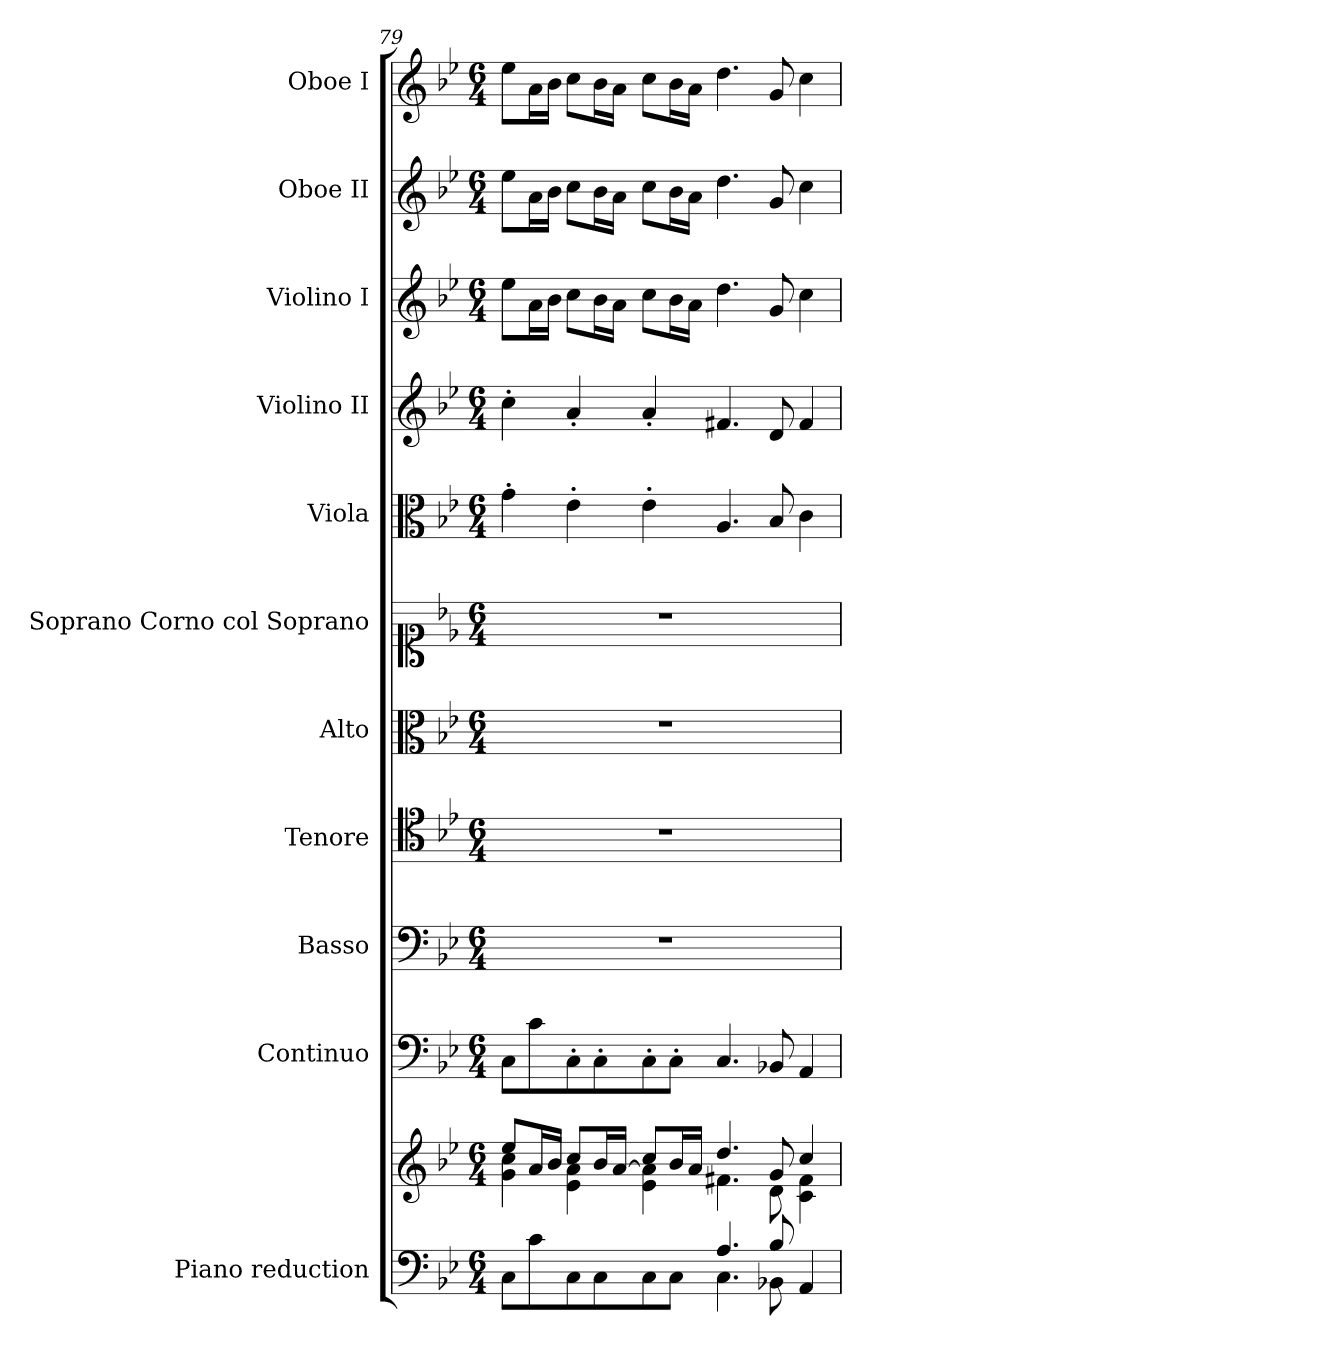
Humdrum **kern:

**kern	**kern	**kern	**kern	**kern	**kern	**kern	**kern	**kern	**kern	**kern	**kern
*part11	*part11	*part10	*part9	*part8	*part7	*part6	*part5	*part4	*part3	*part2	*part1
*staff12	*staff11	*staff10	*staff9	*staff8	*staff7	*staff6	*staff5	*staff4	*staff3	*staff2	*staff1
*I"Piano reduction	*	*I"Continuo	*I"Basso	*I"Tenore	*I"Alto	*I"Soprano Corno col Soprano	*I"Viola	*I"Violino II	*I"Violino I	*I"Oboe II	*I"Oboe I
*I'Pno	*	*	*	*	*	*	*I'Vla	*I'Vln	*I'Vln	*I'Ob	*I'Ob
*clefF4	*clefG2	*clefF4	*clefF4	*clefC4	*clefC3	*clefC1	*clefC3	*clefG2	*clefG2	*clefG2	*clefG2
*k[b-e-]	*k[b-e-]	*k[b-e-]	*k[b-e-]	*k[b-e-]	*k[b-e-]	*k[b-e-]	*k[b-e-]	*k[b-e-]	*k[b-e-]	*k[b-e-]	*k[b-e-]
*M6/4	*M6/4	*M6/4	*M6/4	*M6/4	*M6/4	*M6/4	*M6/4	*M6/4	*M6/4	*M6/4	*M6/4
=79	=79	=79	=79	=79	=79	=79	=79	=79	=79	=79	=79
*^	*^	*	*	*	*	*	*	*	*	*	*
2.ryy	8C\L	8ee-/L	4g\ 4cc\	8C\L	1.r	1.r	1.r	1.r	4g'\	4cc'\	8ee-\L	8ee-\L	8ee-\L
.	8c\	16a/L	.	8c\	.	.	.	.	.	.	16a\L	16a\L	16a\L
.	.	16b-/JJ	.	.	.	.	.	.	.	.	16b-\JJ	16b-\JJ	16b-\JJ
.	8C\	8cc/L	4e-\ 4a\	8C'\	.	.	.	.	4e-'\	4a'/	8cc\L	8cc\L	8cc\L
.	8C\	16b-/L	.	8C'\	.	.	.	.	.	.	16b-\L	16b-\L	16b-\L
.	.	[16a/JJ	.	.	.	.	.	.	.	.	16a\JJ	16a\JJ	16a\JJ
.	8C\	8cc/L	4e-\ 4a\]	8C'\	.	.	.	.	4e-'\	4a'/	8cc\L	8cc\L	8cc\L
.	8C\J	16b-/L	.	8C'\J	.	.	.	.	.	.	16b-\L	16b-\L	16b-\L
.	.	16a/JJ	.	.	.	.	.	.	.	.	16a\JJ	16a\JJ	16a\JJ
4.A/	4.C\	4.dd/	4.f#X\	4.C/	.	.	.	.	4.A/	4.f#X/	4.dd\	4.dd\	4.dd\
8B-/	8BB-X\	8g/	8d\	8BB-X/	.	.	.	.	8B-/	8d/	8g/	8g/	8g/
4ryy	4AA/	4cc/	4c\ 4f#\	4AA/	.	.	.	.	4c\	4f#/	4cc\	4cc\	4cc\
*v	*v	*	*	*	*	*	*	*	*	*	*	*	*
*	*v	*v	*	*	*	*	*	*	*	*	*	*
=	=	=	=	=	=	=	=	=	=	=	=
*-	*-	*-	*-	*-	*-	*-	*-	*-	*-	*-	*-
